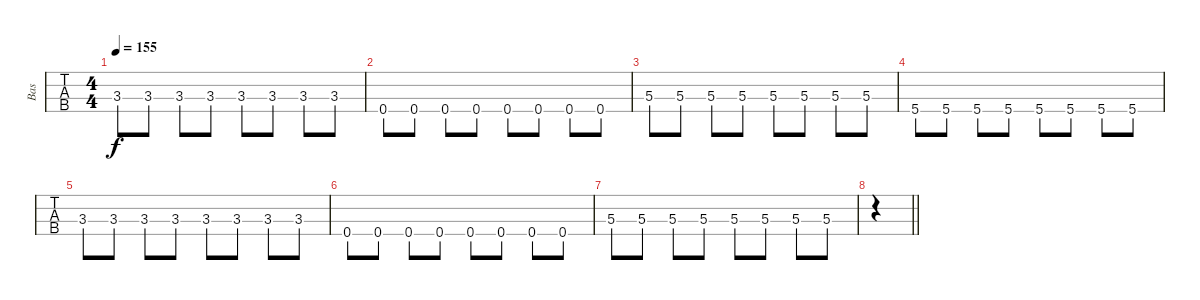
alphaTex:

\track ("Bas" "Bas") {instrument electricbasspick}
\staff {tabs}
\tuning (G2 D2 A1 E1) {hide}
\ts (4 4)
\tempo 155
\clef f4
\ks eminor
3.3.8{dy f} 3.3.8 3.3.8 3.3.8 3.3.8 3.3.8 3.3.8 3.3.8 |
0.4.8 0.4.8 0.4.8 0.4.8 0.4.8 0.4.8 0.4.8 0.4.8 |
5.3.8 5.3.8 5.3.8 5.3.8 5.3.8 5.3.8 5.3.8 5.3.8 |
5.4.8 5.4.8 5.4.8 5.4.8 5.4.8 5.4.8 5.4.8 5.4.8 |
3.3.8 3.3.8 3.3.8 3.3.8 3.3.8 3.3.8 3.3.8 3.3.8 |
0.4.8 0.4.8 0.4.8 0.4.8 0.4.8 0.4.8 0.4.8 0.4.8 |
5.3.8 5.3.8 5.3.8 5.3.8 5.3.8 5.3.8 5.3.8 5.3.8 |
\barLineRight lightlight
